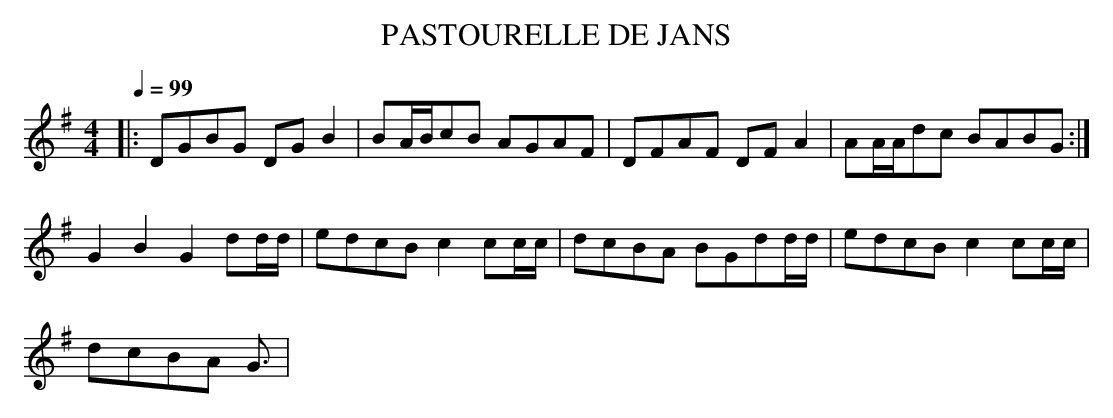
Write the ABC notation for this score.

X:1
T:PASTOURELLE DE JANS
M:4/4
L:1/8
Q:1/4=99
K:G
|:DGBG DGB2|BA/2B/2cB AGAF|DFAF DFA2|AA/2A/2dc BABG:|
G2B2 G2dd/2d/2|edcB c2cc/2c/2|dcBA BGdd/2d/2|edcB c2cc/2c/2|
dcBA G3/2|
